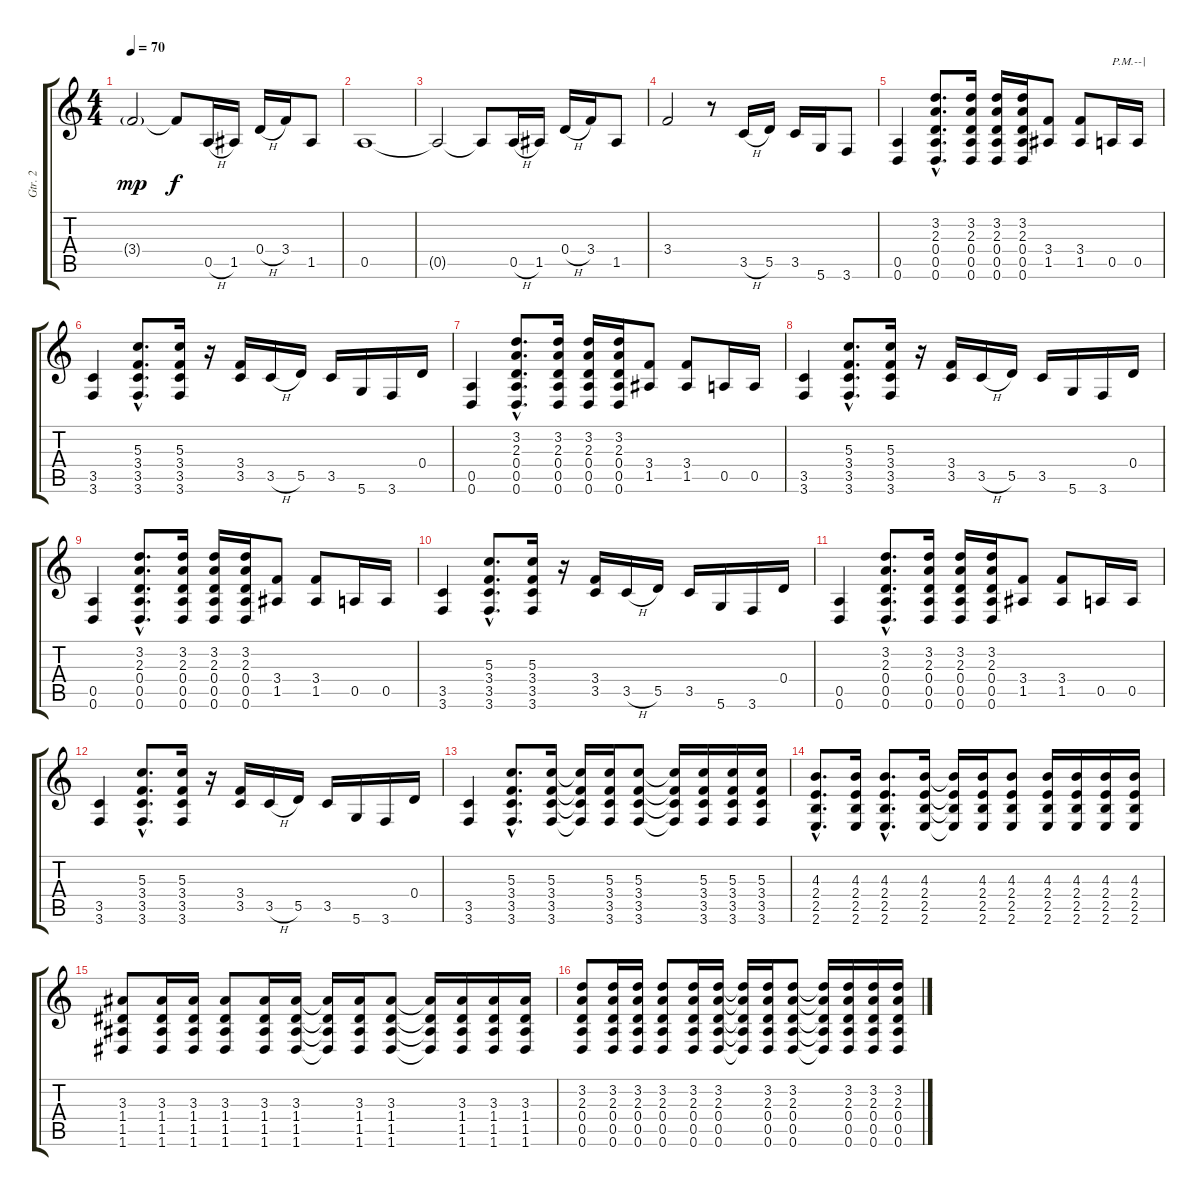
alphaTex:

\track ("Gtr. 2" "Gtr. 2") {instrument electricguitarclean}
\staff {score tabs}
\tuning (E4 B3 G3 D3 A2 D2) {hide}
\ts (4 4)
\tempo 70
\clef g2
\ks c
3.4{g}.2{dy mp} 3.4{t}.8{dy f} 0.5{h}.16 1.5.16 0.4{h}.16 3.4.16 1.5.8 |
0.5.1 |
0.5{t}.2 0.5{t}.8 0.5{h}.16 1.5.16 0.4{h}.16 3.4.16 1.5.8 |
3.4.2 r.8 3.5{h}.16 5.5.16 3.5.16 5.6.16 3.6.8 |
(0.5 0.6).4 (3.2{hac} 2.3{hac} 0.4{hac} 0.5{hac} 0.6{hac}).8{d} (3.2 2.3 0.4 0.5 0.6).16 (3.2 2.3 0.4 0.5 0.6).16 (3.2 2.3 0.4 0.5 0.6).16 (3.4 1.5).8 (3.4 1.5).8 0.5.16{txt "P.M.--|"} 0.5.16 |
(3.5 3.6).4 (5.3{hac} 3.4{hac} 3.5{hac} 3.6{hac}).8{d} (5.3 3.4 3.5 3.6).16 r.16 (3.4 3.5).16 3.5{h}.16 5.5.16 3.5.16 5.6.16 3.6.16 0.4.16 |
(0.5 0.6).4 (3.2{hac} 2.3{hac} 0.4{hac} 0.5{hac} 0.6{hac}).8{d} (3.2 2.3 0.4 0.5 0.6).16 (3.2 2.3 0.4 0.5 0.6).16 (3.2 2.3 0.4 0.5 0.6).16 (3.4 1.5).8 (3.4 1.5).8 0.5.16 0.5.16 |
(3.5 3.6).4 (5.3{hac} 3.4{hac} 3.5{hac} 3.6{hac}).8{d} (5.3 3.4 3.5 3.6).16 r.16 (3.4 3.5).16 3.5{h}.16 5.5.16 3.5.16 5.6.16 3.6.16 0.4.16 |
(0.5 0.6).4 (3.2{hac} 2.3{hac} 0.4{hac} 0.5{hac} 0.6{hac}).8{d} (3.2 2.3 0.4 0.5 0.6).16 (3.2 2.3 0.4 0.5 0.6).16 (3.2 2.3 0.4 0.5 0.6).16 (3.4 1.5).8 (3.4 1.5).8 0.5.16 0.5.16 |
(3.5 3.6).4 (5.3{hac} 3.4{hac} 3.5{hac} 3.6{hac}).8{d} (5.3 3.4 3.5 3.6).16 r.16 (3.4 3.5).16 3.5{h}.16 5.5.16 3.5.16 5.6.16 3.6.16 0.4.16 |
(0.5 0.6).4 (3.2{hac} 2.3{hac} 0.4{hac} 0.5{hac} 0.6{hac}).8{d} (3.2 2.3 0.4 0.5 0.6).16 (3.2 2.3 0.4 0.5 0.6).16 (3.2 2.3 0.4 0.5 0.6).16 (3.4 1.5).8 (3.4 1.5).8 0.5.16 0.5.16 |
(3.5 3.6).4 (5.3{hac} 3.4{hac} 3.5{hac} 3.6{hac}).8{d} (5.3 3.4 3.5 3.6).16 r.16 (3.4 3.5).16 3.5{h}.16 5.5.16 3.5.16 5.6.16 3.6.16 0.4.16 |
(3.5 3.6).4 (5.3{hac} 3.4{hac} 3.5{hac} 3.6{hac}).8{d} (5.3 3.4 3.5 3.6).16 (5.3{t} 3.4{t} 3.5{t} 3.6{t}).16 (5.3 3.4 3.5 3.6).16 (5.3 3.4 3.5 3.6).8 (5.3{t} 3.4{t} 3.5{t} 3.6{t}).16 (5.3 3.4 3.5 3.6).16 (5.3 3.4 3.5 3.6).16 (5.3 3.4 3.5 3.6).16 |
(4.3{hac} 2.4{hac} 2.5{hac} 2.6{hac}).8{d} (4.3 2.4 2.5 2.6).16 (4.3{hac} 2.4{hac} 2.5{hac} 2.6{hac}).8{d} (4.3 2.4 2.5 2.6).16 (4.3{t} 2.4{t} 2.5{t} 2.6{t}).16 (4.3 2.4 2.5 2.6).16 (4.3 2.4 2.5 2.6).8 (4.3 2.4 2.5 2.6).16 (4.3 2.4 2.5 2.6).16 (4.3 2.4 2.5 2.6).16 (4.3 2.4 2.5 2.6).16 |
(3.3 1.4 1.5 1.6).8 (3.3 1.4 1.5 1.6).16 (3.3 1.4 1.5 1.6).16 (3.3 1.4 1.5 1.6).8 (3.3 1.4 1.5 1.6).16 (3.3 1.4 1.5 1.6).16 (3.3{t} 1.4{t} 1.5{t} 1.6{t}).16 (3.3 1.4 1.5 1.6).16 (3.3 1.4 1.5 1.6).8 (3.3{t} 1.4{t} 1.5{t} 1.6{t}).16 (3.3 1.4 1.5 1.6).16 (3.3 1.4 1.5 1.6).16 (3.3 1.4 1.5 1.6).16 |
(3.2 2.3 0.4 0.5 0.6).8 (3.2 2.3 0.4 0.5 0.6).16 (3.2 2.3 0.4 0.5 0.6).16 (3.2 2.3 0.4 0.5 0.6).8 (3.2 2.3 0.4 0.5 0.6).16 (3.2 2.3 0.4 0.5 0.6).16 (3.2{t} 2.3{t} 0.4{t} 0.5{t} 0.6{t}).16 (3.2 2.3 0.4 0.5 0.6).16 (3.2 2.3 0.4 0.5 0.6).8 (3.2{t} 2.3{t} 0.4{t} 0.5{t} 0.6{t}).16 (3.2 2.3 0.4 0.5 0.6).16 (3.2 2.3 0.4 0.5 0.6).16 (3.2 2.3 0.4 0.5 0.6).16
